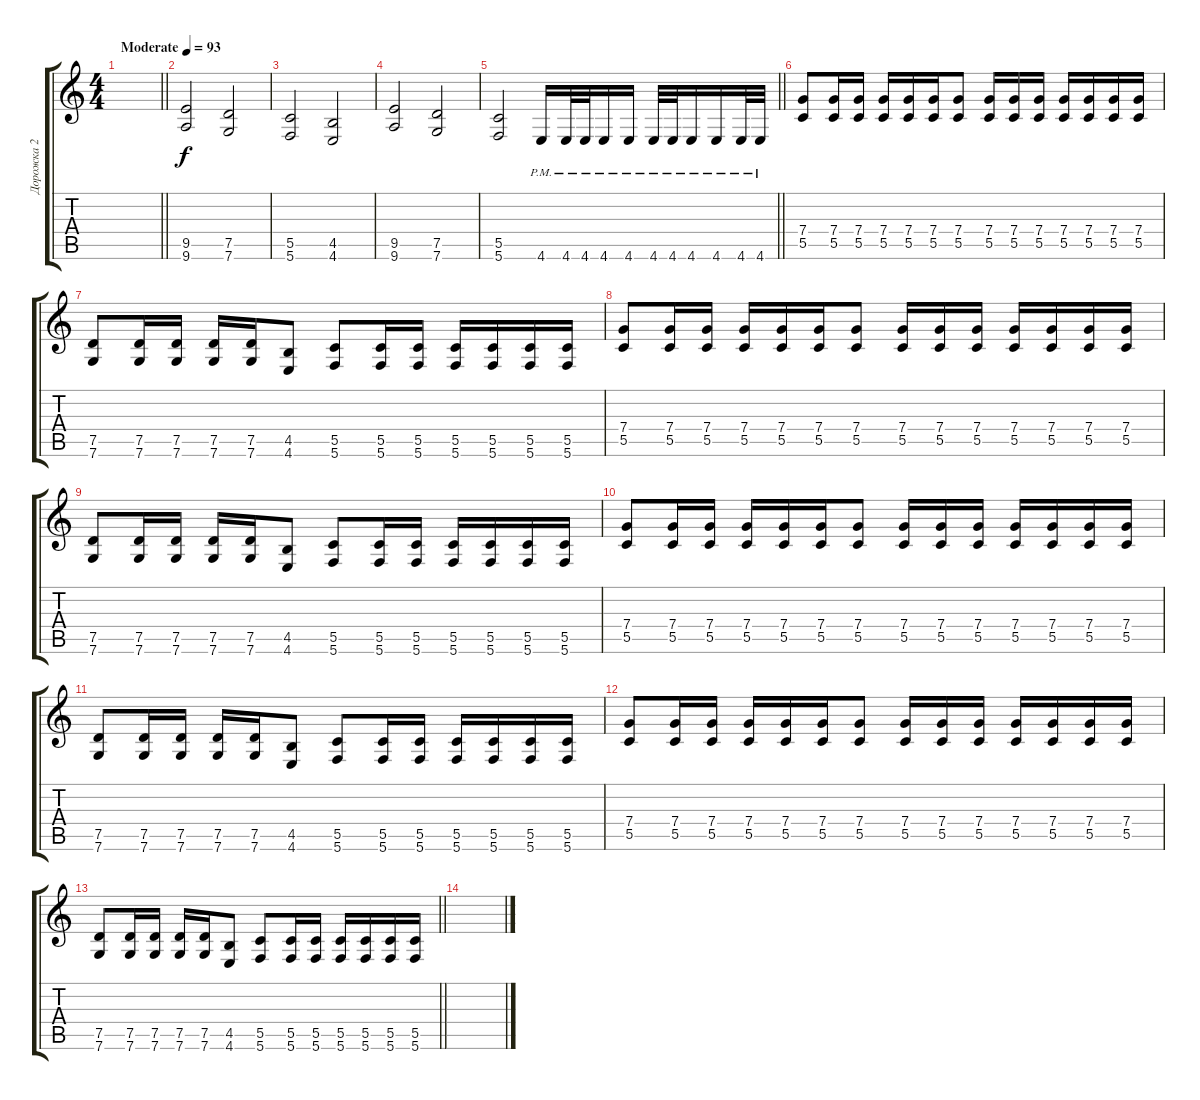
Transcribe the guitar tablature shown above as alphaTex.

\track ("Дорожка 2" "Дорожка 2") {instrument distortionguitar}
\staff {score tabs}
\tuning (D4 A3 F3 C3 G2 C2) {hide}
\ts (4 4)
\tempo (93 "Moderate")
\clef g2
\barLineRight lightlight
\ks c
|
\section ("" "")
(9.5 9.6).2 (7.5 7.6).2 |
(5.5 5.6).2 (4.5 4.6).2 |
(9.5 9.6).2 (7.5 7.6).2 |
\barLineRight lightlight
(5.5 5.6).2 4.6{pm}.16 4.6{pm}.32 4.6{pm}.32 4.6{pm}.16 4.6{pm}.16 4.6{pm}.32 4.6{pm}.32 4.6{pm}.16 4.6{pm}.16 4.6{pm}.32 4.6{pm}.32 |
\section ("" "")
(7.4 5.5).8 (7.4 5.5).16 (7.4 5.5).16 (7.4 5.5).16 (7.4 5.5).16 (7.4 5.5).16 (7.4 5.5).8 (7.4 5.5).16 (7.4 5.5).16 (7.4 5.5).16 (7.4 5.5).16 (7.4 5.5).16 (7.4 5.5).16 (7.4 5.5).16 |
(7.5 7.6).8 (7.5 7.6).16 (7.5 7.6).16 (7.5 7.6).16 (7.5 7.6).16 (4.5 4.6).8 (5.5 5.6).8 (5.5 5.6).16 (5.5 5.6).16 (5.5 5.6).16 (5.5 5.6).16 (5.5 5.6).16 (5.5 5.6).16 |
(7.4 5.5).8 (7.4 5.5).16 (7.4 5.5).16 (7.4 5.5).16 (7.4 5.5).16 (7.4 5.5).16 (7.4 5.5).8 (7.4 5.5).16 (7.4 5.5).16 (7.4 5.5).16 (7.4 5.5).16 (7.4 5.5).16 (7.4 5.5).16 (7.4 5.5).16 |
(7.5 7.6).8 (7.5 7.6).16 (7.5 7.6).16 (7.5 7.6).16 (7.5 7.6).16 (4.5 4.6).8 (5.5 5.6).8 (5.5 5.6).16 (5.5 5.6).16 (5.5 5.6).16 (5.5 5.6).16 (5.5 5.6).16 (5.5 5.6).16 |
(7.4 5.5).8 (7.4 5.5).16 (7.4 5.5).16 (7.4 5.5).16 (7.4 5.5).16 (7.4 5.5).16 (7.4 5.5).8 (7.4 5.5).16 (7.4 5.5).16 (7.4 5.5).16 (7.4 5.5).16 (7.4 5.5).16 (7.4 5.5).16 (7.4 5.5).16 |
(7.5 7.6).8 (7.5 7.6).16 (7.5 7.6).16 (7.5 7.6).16 (7.5 7.6).16 (4.5 4.6).8 (5.5 5.6).8 (5.5 5.6).16 (5.5 5.6).16 (5.5 5.6).16 (5.5 5.6).16 (5.5 5.6).16 (5.5 5.6).16 |
(7.4 5.5).8 (7.4 5.5).16 (7.4 5.5).16 (7.4 5.5).16 (7.4 5.5).16 (7.4 5.5).16 (7.4 5.5).8 (7.4 5.5).16 (7.4 5.5).16 (7.4 5.5).16 (7.4 5.5).16 (7.4 5.5).16 (7.4 5.5).16 (7.4 5.5).16 |
\barLineRight lightlight
(7.5 7.6).8 (7.5 7.6).16 (7.5 7.6).16 (7.5 7.6).16 (7.5 7.6).16 (4.5 4.6).8 (5.5 5.6).8 (5.5 5.6).16 (5.5 5.6).16 (5.5 5.6).16 (5.5 5.6).16 (5.5 5.6).16 (5.5 5.6).16 |
\section ("" "")
